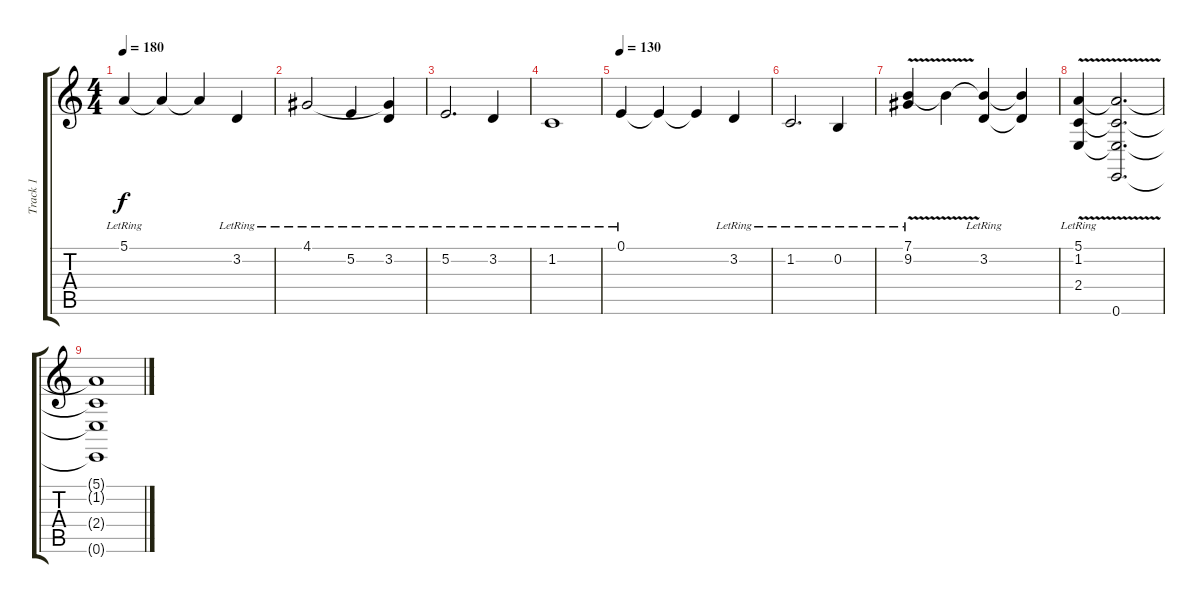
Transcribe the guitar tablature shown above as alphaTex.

\track ("Track 1" "Track 1") {instrument lead6voice}
\staff {score tabs}
\tuning (E4 B3 G3 D3 A2 E2) {hide}
\ts (4 4)
\tempo 180
\clef g2
\ks c
5.1{lr}.4{dy f} 5.1{t}.4 5.1{t}.4 3.2{lr}.4 |
4.1{lr}.2 5.2{lr}.4 (4.1{t} 3.2{lr}).4 |
5.2{lr}.2{d} 3.2{lr}.4 |
1.2{lr}.1 |
\tempo 130
0.1{lr}.4 0.1{t}.4 0.1{t}.4 3.2{lr}.4 |
1.2{lr}.2{d} 0.2{lr}.4 |
(7.1{v lr} 9.2{lr}).4 7.1{t}.4 (7.1{t} 3.2{lr}).4 (7.1{t} 3.2{t}).4 |
(5.1{v lr} 1.2{lr} 2.4{lr}).4 (5.1{t} 1.2{t} 2.4{t} 0.6).2{d} |
(5.1{t} 1.2{t} 2.4{t} 0.6{t}).1
